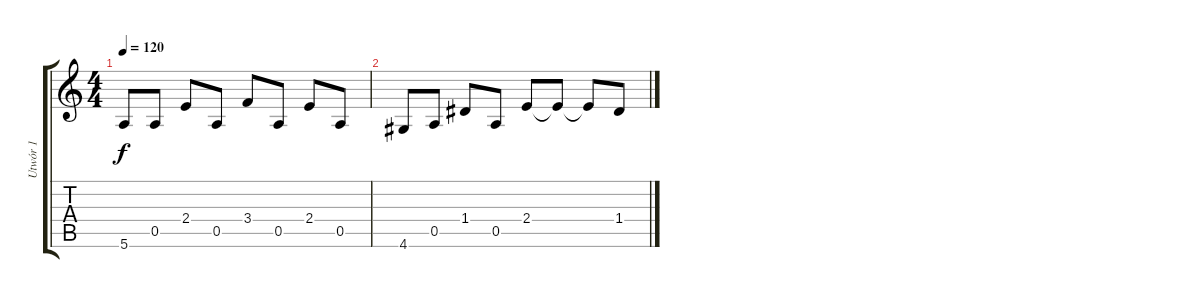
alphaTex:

\track ("Utwór 1" "Utwór 1") {instrument acousticguitarnylon}
\staff {score tabs}
\tuning (E4 B3 G3 D3 A2 E2) {hide}
\ts (4 4)
\tempo 120
\clef g2
\ks c
5.6.8{dy f} 0.5.8 2.4.8 0.5.8 3.4.8 0.5.8 2.4.8 0.5.8 |
4.6.8 0.5.8 1.4.8 0.5.8 2.4.8 2.4{t}.8 2.4{t}.8 1.4.8
